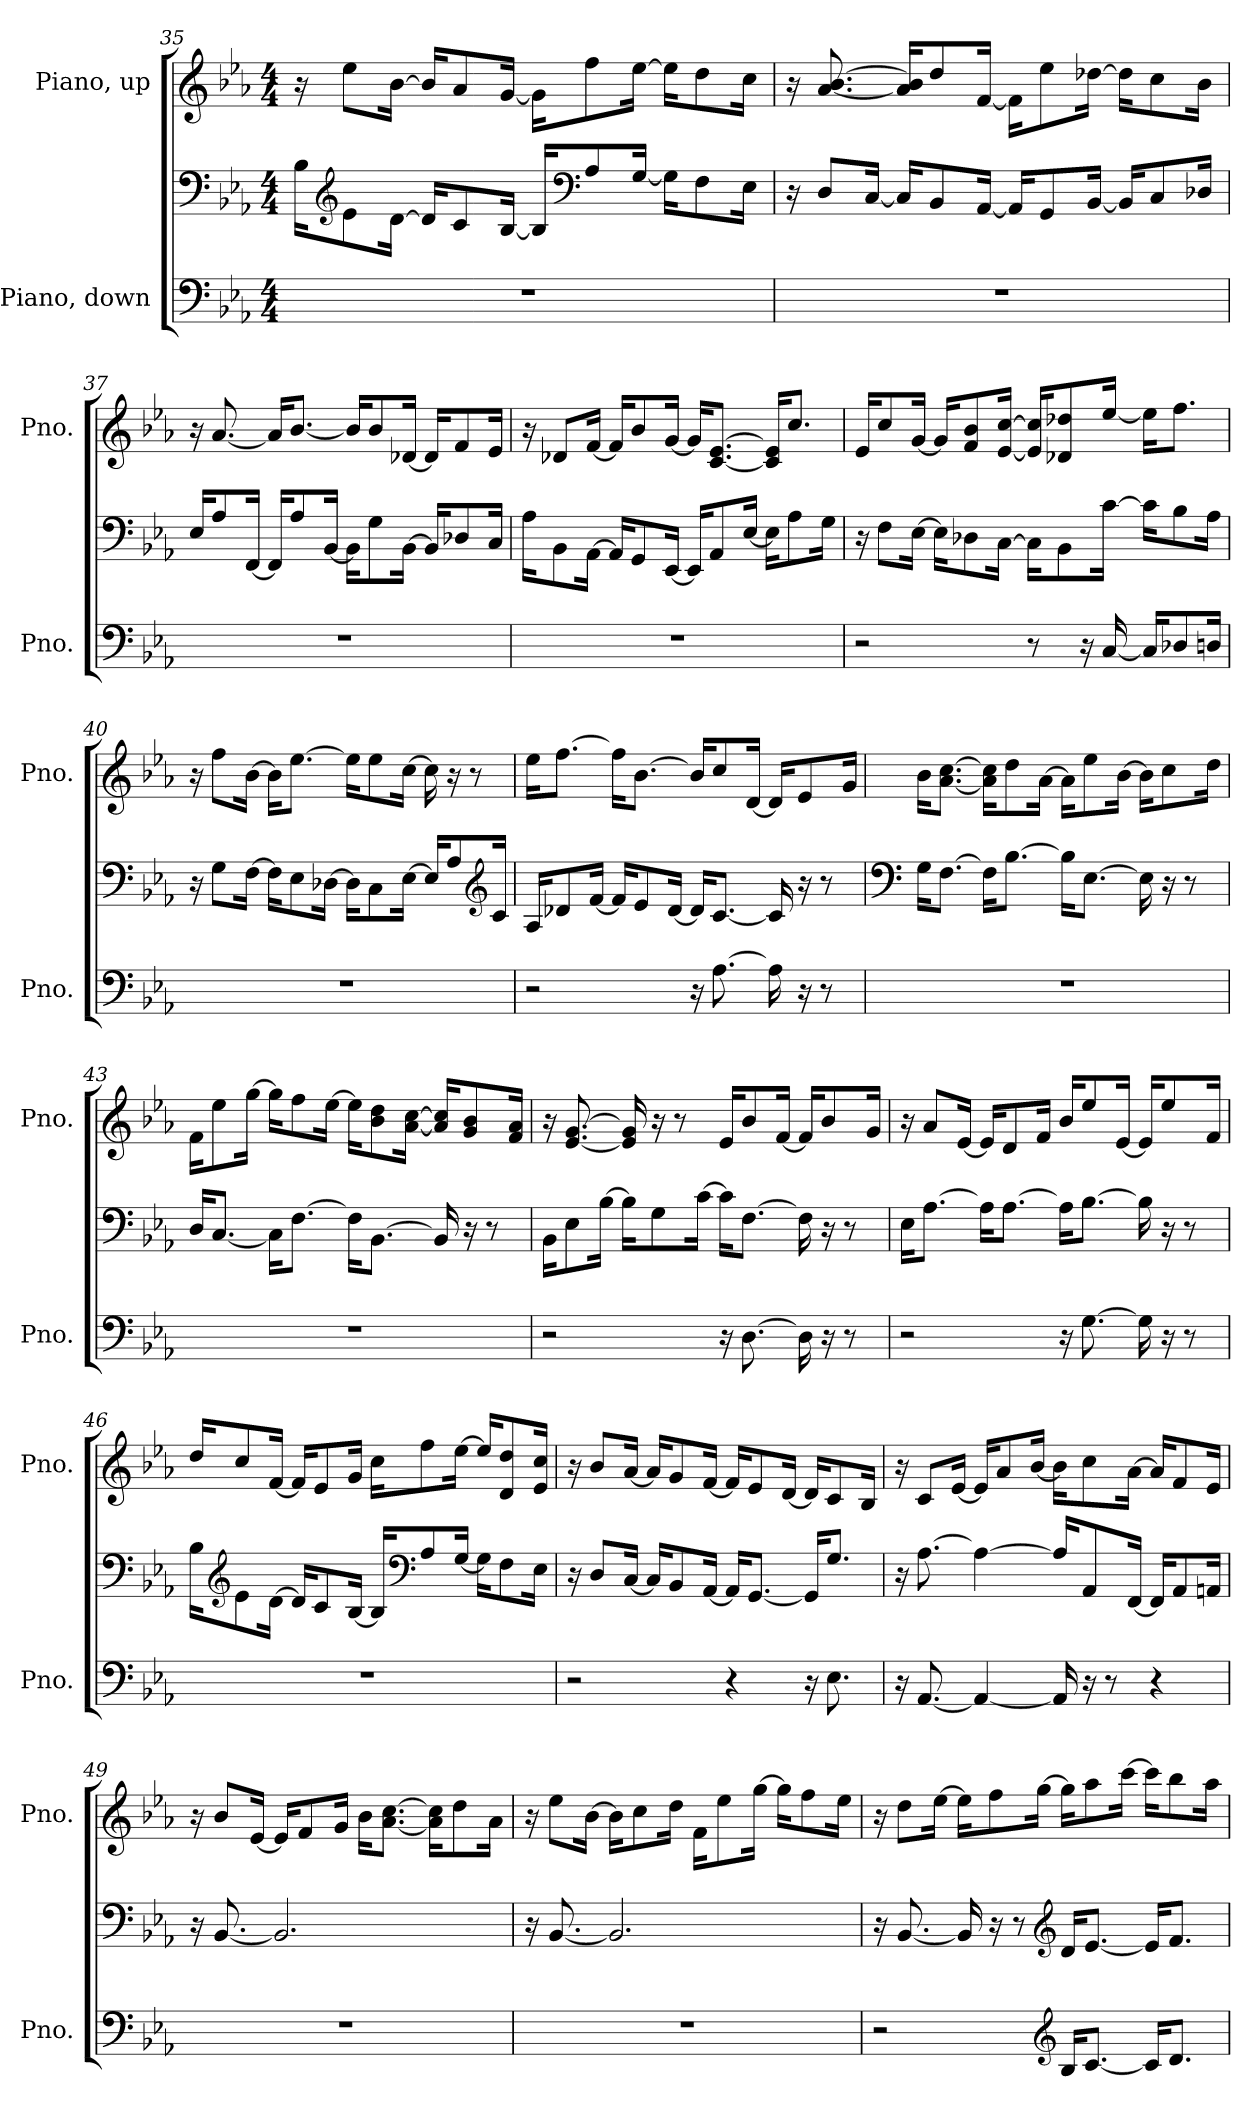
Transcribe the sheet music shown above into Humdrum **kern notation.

**kern	**kern	**kern
*part2	*part2	*part1
*staff3	*staff2	*staff1
*I"Piano, down	*	*I"Piano, up
*I'Pno.	*	*I'Pno.
!!LO:LB:g=z
*clefF4	*clefF4	*clefG2
*k[b-e-a-]	*k[b-e-a-]	*k[b-e-a-]
*M4/4	*M4/4	*M4/4
=35	=35	=35
1r	16B-\KL	16r
*	*clefG2	*
.	8e-\	8ee-\L
.	[16d\Jk	[16b-\Jk
.	16d/KL]	16b-/KL]
.	8c/	8a-/
.	[16B-/Jk	[16g/Jk
.	16B-/KL]	16g\KL]
*	*clefF4	*
.	8A-/	8ff\
.	[16G/Jk	[16ee-\Jk
.	16G\KL]	16ee-\KL]
.	8F\	8dd\
.	16E-\Jk	16cc\Jk
=36	=36	=36
1r	16r	16r
.	8D/L	[8.a-/ [8.b-/
.	[16C/Jk	.
.	16C/KL]	16a-/] 16b-/]KL
.	8BB-/	8dd/
.	[16AA-/Jk	[16f/Jk
.	16AA-/KL]	16f\KL]
.	8GG/	8ee-\
.	[16BB-/Jk	[16dd-X\Jk
.	16BB-/KL]	16dd-\KL]
.	8C/	8cc\
.	16D-X/Jk	16b-\Jk
!!LO:PB:g=z
=37	=37	=37
1r	16E-/KL	16r
.	8A-/	[8.a-/
.	[16FF/Jk	.
.	16FF/KL]	16a-/KL]
.	8A-/	[8.b-/J
.	[16BB-/Jk	.
.	16BB-\KL]	16b-/KL]
.	8G\	8b-/
.	[16BB-\Jk	[16d-X/Jk
.	16BB-/KL]	16d-/KL]
.	8D-X/	8f/
.	16C/Jk	16e-/Jk
=38	=38	=38
1r	16A-\KL	16r
.	8BB-\	8d-X/L
.	[16AA-\Jk	[16f/Jk
.	16AA-/KL]	16f/KL]
.	8GG/	8b-/
.	[16EE-/Jk	[16g/Jk
.	16EE-/KL]	16g/KL]
.	8AA-/	[8.c/ [8.e-/J
.	[16E-/Jk	.
.	16E-\KL]	16c/] 16e-/]KL
.	8A-\	8.cc/J
.	16G\Jk	.
!!LO:LB:g=z
=39	=39	=39
2r	16r	16e-/KL
.	8F\L	8cc/
.	[16E-\Jk	[16g/Jk
.	16E-\KL]	16g/KL]
.	8D-X\	8f/ 8b-/
.	[16C\Jk	[16e-/ [16cc/Jk
8r	16C\KL]	16e-/] 16cc/]KL
.	8BB-\	8d-X/ 8dd-X/
16r	.	.
[16C/	[16c\Jk	[16ee-/Jk
16C/KL]	16c\KL]	16ee-\KL]
8D-X/	8B-\	8.ff\J
16Dn/Jk	16A-\Jk	.
=40	=40	=40
1r	16r	16r
.	8G\L	8ff\L
.	[16F\Jk	[16b-\Jk
.	16F\KL]	16b-\KL]
.	8E-\	[8.ee-\J
.	[16D-X\Jk	.
.	16D-\KL]	16ee-\KL]
.	8C\	8ee-\
.	[16E-\Jk	[16cc\Jk
.	16E-/KL]	16cc\]
.	8A-/	16r
.	.	8r
*	*clefG2	*
.	16c/Jk	.
!!LO:LB:g=z
=41	=41	=41
2r	16A-/KL	16ee-\KL
.	8d-X/	[8.ff\J
.	[16f/Jk	.
.	16f/KL]	16ff\KL]
.	8e-/	[8.b-\J
.	[16d-/Jk	.
16r	16d-/KL]	16b-/KL]
[8.A-\	[8.c/J	8cc/
.	.	[16d/Jk
16A-\]	16c/]	16d/KL]
16r	16r	8e-/
8r	8r	.
.	.	16g/Jk
=42	=42	=42
*	*clefF4	*
1r	16G\KL	16b-\KL
.	[8.F\J	[8.a-\ [8.cc\J
.	16F\KL]	16a-\] 16cc\]KL
.	[8.B-\J	8dd\
.	.	[16a-\Jk
.	16B-\KL]	16a-\KL]
.	[8.E-\J	8ee-\
.	.	[16b-\Jk
.	16E-\]	16b-\KL]
.	16r	8cc\
.	8r	.
.	.	16dd\Jk
=43	=43	=43
1r	16D/KL	16f\KL
.	[8.C/J	8ee-\
.	.	[16gg\Jk
.	16C\KL]	16gg\KL]
.	[8.F\J	8ff\
.	.	[16ee-\Jk
.	16F\KL]	16ee-\KL]
.	[8.BB-\J	8b-\ 8dd\
.	.	[16a-\ [16cc\Jk
.	16BB-/]	16a-/] 16cc/]KL
.	16r	8g/ 8b-/
.	8r	.
.	.	16f/ 16a-/Jk
!!LO:LB:g=z
=44	=44	=44
2r	16BB-\KL	16r
.	8E-\	[8.e-/ [8.g/
.	[16B-\Jk	.
.	16B-\KL]	16e-/] 16g/]
.	8G\	16r
.	.	8r
.	[16c\Jk	.
16r	16c\KL]	16e-/KL
[8.D\	[8.F\J	8b-/
.	.	[16f/Jk
16D\]	16F\]	16f/KL]
16r	16r	8b-/
8r	8r	.
.	.	16g/Jk
=45	=45	=45
2r	16E-\KL	16r
.	[8.A-\J	8a-/L
.	.	[16e-/Jk
.	16A-\KL]	16e-/KL]
.	[8.A-\J	8d/
.	.	16f/Jk
16r	16A-\KL]	16b-/KL
[8.G\	[8.B-\J	8ee-/
.	.	[16e-/Jk
16G\]	16B-\]	16e-/KL]
16r	16r	8ee-/
8r	8r	.
.	.	16f/Jk
!!LO:PB:g=z
=46	=46	=46
1r	16B-\KL	16dd/KL
*	*clefG2	*
.	8e-\	8cc/
.	[16d\Jk	[16f/Jk
.	16d/KL]	16f/KL]
.	8c/	8e-/
.	[16B-/Jk	16g/Jk
.	16B-/KL]	16cc\KL
*	*clefF4	*
.	8A-/	8ff\
.	[16G/Jk	[16ee-\Jk
.	16G\KL]	16ee-/KL]
.	8F\	8d/ 8dd/
.	16E-\Jk	16e-/ 16cc/Jk
=47	=47	=47
2r	16r	16r
.	8D/L	8b-/L
.	[16C/Jk	[16a-/Jk
.	16C/KL]	16a-/KL]
.	8BB-/	8g/
.	[16AA-/Jk	[16f/Jk
4r	16AA-/KL]	16f/KL]
.	[8.GG/J	8e-/
.	.	[16d/Jk
16r	16GG/KL]	16d/KL]
8.E-\	8.G/J	8c/
.	.	16B-/Jk
!!LO:LB:g=z
=48	=48	=48
16r	16r	16r
[8.AA-/	[8.A-\	8c/L
.	.	[16e-/Jk
4AA-/_	4A-\_	16e-/KL]
.	.	8a-/
.	.	[16b-/Jk
16AA-/]	16A-/KL]	16b-\KL]
16r	8AA-/	8cc\
8r	.	.
.	[16FF/Jk	[16a-\Jk
4r	16FF/KL]	16a-/KL]
.	8AA-/	8f/
.	16AAn/Jk	16e-/Jk
=49	=49	=49
1r	16r	16r
.	[8.BB-/	8b-/L
.	.	[16e-/Jk
.	2.BB-/]	16e-/KL]
.	.	8f/
.	.	16g/Jk
.	.	16b-\KL
.	.	[8.a-\ [8.cc\J
.	.	16a-\] 16cc\]KL
.	.	8dd\
.	.	16a-\Jk
=50	=50	=50
1r	16r	16r
.	[8.BB-/	8ee-\L
.	.	[16b-\Jk
.	2.BB-/]	16b-\KL]
.	.	8cc\
.	.	16dd\Jk
.	.	16f\KL
.	.	8ee-\
.	.	[16gg\Jk
.	.	16gg\KL]
.	.	8ff\
.	.	16ee-\Jk
!!LO:LB:g=z
=51	=51	=51
2r	16r	16r
.	[8.BB-/	8dd\L
.	.	[16ee-\Jk
.	16BB-/]	16ee-\KL]
.	16r	8ff\
.	8r	.
.	.	[16gg\Jk
*clefG2	*clefG2	*
16B-/KL	16d/KL	16gg\KL]
[8.c/J	[8.e-/J	8aa-\
.	.	[16ccc\Jk
16c/KL]	16e-/KL]	16ccc\KL]
8.d/J	8.f/J	8bb-\
.	.	16aa-\Jk
=	=	=
*-	*-	*-
